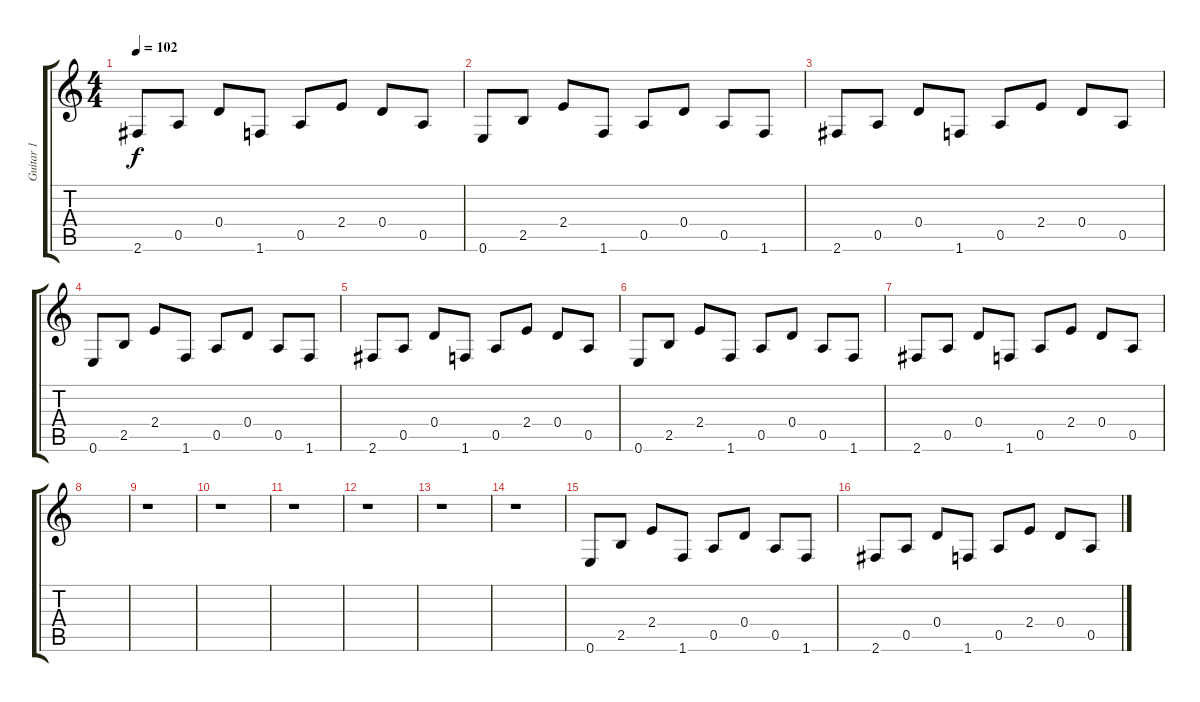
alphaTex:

\track ("Guitar 1" "Guitar 1") {instrument electricguitarclean}
\staff {score tabs}
\tuning (E4 B3 G3 D3 A2 E2) {hide}
\ts (4 4)
\tempo 102
\clef g2
\ks c
2.6.8{dy f} 0.5.8 0.4.8 1.6.8 0.5.8 2.4.8 0.4.8 0.5.8 |
0.6.8 2.5.8 2.4.8 1.6.8 0.5.8 0.4.8 0.5.8 1.6.8 |
2.6.8 0.5.8 0.4.8 1.6.8 0.5.8 2.4.8 0.4.8 0.5.8 |
0.6.8 2.5.8 2.4.8 1.6.8 0.5.8 0.4.8 0.5.8 1.6.8 |
2.6.8 0.5.8 0.4.8 1.6.8 0.5.8 2.4.8 0.4.8 0.5.8 |
0.6.8 2.5.8 2.4.8 1.6.8 0.5.8 0.4.8 0.5.8 1.6.8 |
2.6.8 0.5.8 0.4.8 1.6.8 0.5.8 2.4.8 0.4.8 0.5.8 |
|
r.1 |
r.1 |
r.1 |
r.1 |
r.1 |
r.1 |
0.6.8 2.5.8 2.4.8 1.6.8 0.5.8 0.4.8 0.5.8 1.6.8 |
2.6.8 0.5.8 0.4.8 1.6.8 0.5.8 2.4.8 0.4.8 0.5.8
